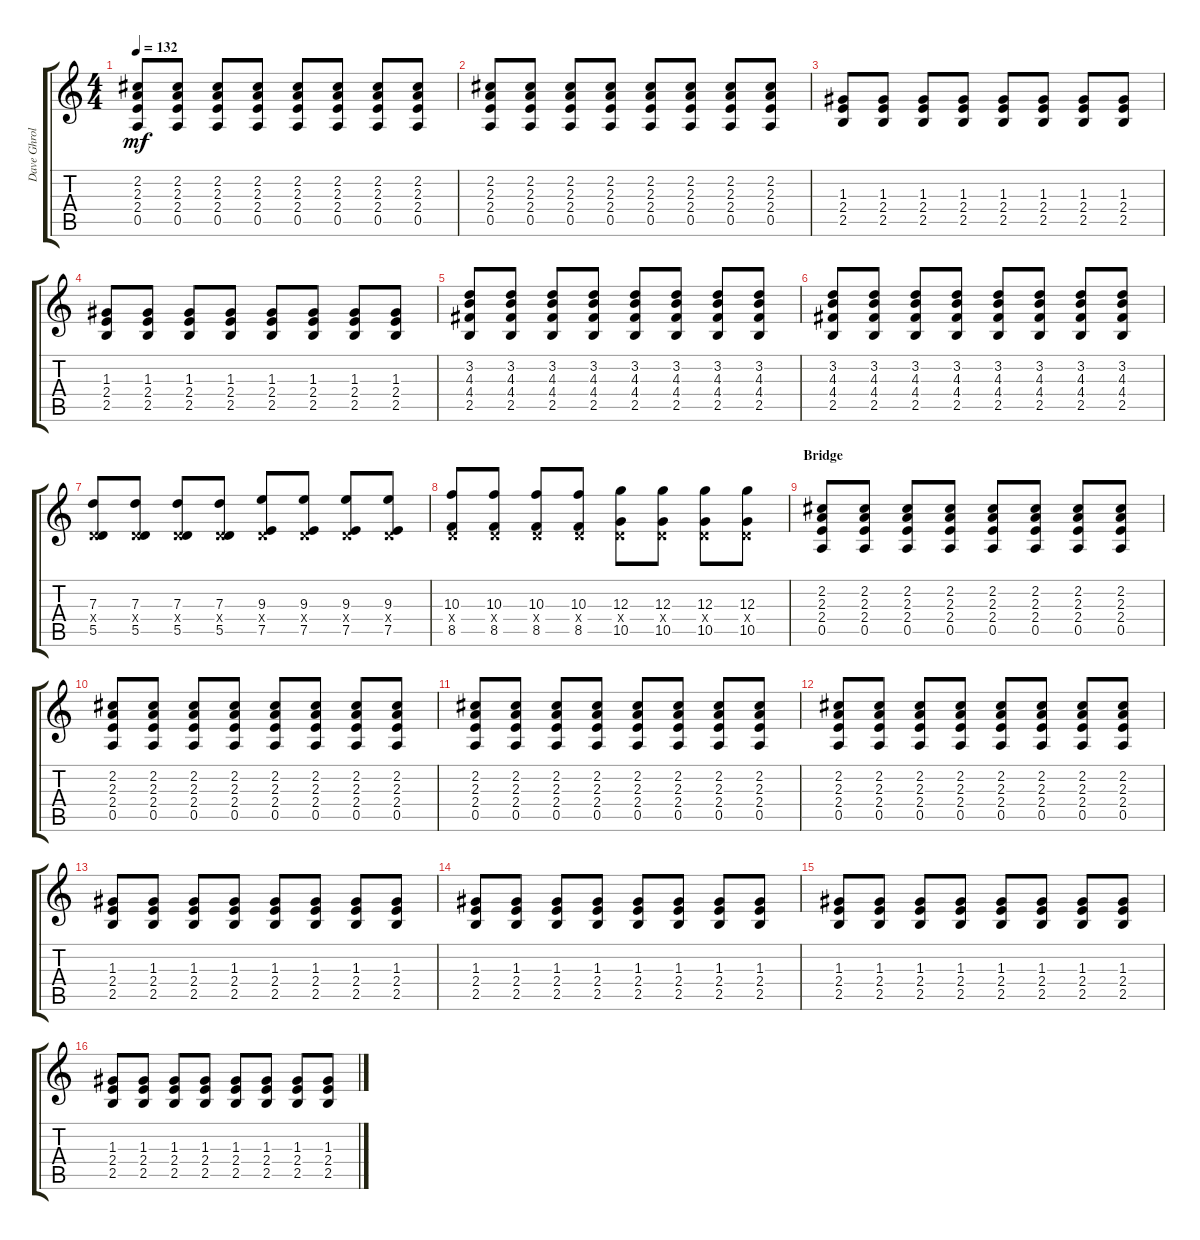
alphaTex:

\track ("Dave Ghrol (Rythm)" "Dave Ghrol") {instrument distortionguitar}
\staff {score tabs}
\tuning (E4 B3 G3 D3 A2 E2) {hide}
\ts (4 4)
\tempo 132
\clef g2
\ks c
(2.2 2.3 2.4 0.5).8{dy mf} (2.2 2.3 2.4 0.5).8 (2.2 2.3 2.4 0.5).8 (2.2 2.3 2.4 0.5).8 (2.2 2.3 2.4 0.5).8 (2.2 2.3 2.4 0.5).8 (2.2 2.3 2.4 0.5).8 (2.2 2.3 2.4 0.5).8 |
(2.2 2.3 2.4 0.5).8 (2.2 2.3 2.4 0.5).8 (2.2 2.3 2.4 0.5).8 (2.2 2.3 2.4 0.5).8 (2.2 2.3 2.4 0.5).8 (2.2 2.3 2.4 0.5).8 (2.2 2.3 2.4 0.5).8 (2.2 2.3 2.4 0.5).8 |
(1.3 2.4 2.5).8 (1.3 2.4 2.5).8 (1.3 2.4 2.5).8 (1.3 2.4 2.5).8 (1.3 2.4 2.5).8 (1.3 2.4 2.5).8 (1.3 2.4 2.5).8 (1.3 2.4 2.5).8 |
(1.3 2.4 2.5).8 (1.3 2.4 2.5).8 (1.3 2.4 2.5).8 (1.3 2.4 2.5).8 (1.3 2.4 2.5).8 (1.3 2.4 2.5).8 (1.3 2.4 2.5).8 (1.3 2.4 2.5).8 |
(3.2 4.3 4.4 2.5).8 (3.2 4.3 4.4 2.5).8 (3.2 4.3 4.4 2.5).8 (3.2 4.3 4.4 2.5).8 (3.2 4.3 4.4 2.5).8 (3.2 4.3 4.4 2.5).8 (3.2 4.3 4.4 2.5).8 (3.2 4.3 4.4 2.5).8 |
(3.2 4.3 4.4 2.5).8 (3.2 4.3 4.4 2.5).8 (3.2 4.3 4.4 2.5).8 (3.2 4.3 4.4 2.5).8 (3.2 4.3 4.4 2.5).8 (3.2 4.3 4.4 2.5).8 (3.2 4.3 4.4 2.5).8 (3.2 4.3 4.4 2.5).8 |
(7.3 0.4{x} 5.5).8 (7.3 0.4{x} 5.5).8 (7.3 0.4{x} 5.5).8 (7.3 0.4{x} 5.5).8 (9.3 0.4{x} 7.5).8 (9.3 0.4{x} 7.5).8 (9.3 0.4{x} 7.5).8 (9.3 0.4{x} 7.5).8 |
(10.3 0.4{x} 8.5).8 (10.3 0.4{x} 8.5).8 (10.3 0.4{x} 8.5).8 (10.3 0.4{x} 8.5).8 (12.3 0.4{x} 10.5).8 (12.3 0.4{x} 10.5).8 (12.3 0.4{x} 10.5).8 (12.3 0.4{x} 10.5).8 |
\section ("" "Bridge")
(2.2 2.3 2.4 0.5).8 (2.2 2.3 2.4 0.5).8 (2.2 2.3 2.4 0.5).8 (2.2 2.3 2.4 0.5).8 (2.2 2.3 2.4 0.5).8 (2.2 2.3 2.4 0.5).8 (2.2 2.3 2.4 0.5).8 (2.2 2.3 2.4 0.5).8 |
(2.2 2.3 2.4 0.5).8 (2.2 2.3 2.4 0.5).8 (2.2 2.3 2.4 0.5).8 (2.2 2.3 2.4 0.5).8 (2.2 2.3 2.4 0.5).8 (2.2 2.3 2.4 0.5).8 (2.2 2.3 2.4 0.5).8 (2.2 2.3 2.4 0.5).8 |
(2.2 2.3 2.4 0.5).8 (2.2 2.3 2.4 0.5).8 (2.2 2.3 2.4 0.5).8 (2.2 2.3 2.4 0.5).8 (2.2 2.3 2.4 0.5).8 (2.2 2.3 2.4 0.5).8 (2.2 2.3 2.4 0.5).8 (2.2 2.3 2.4 0.5).8 |
(2.2 2.3 2.4 0.5).8 (2.2 2.3 2.4 0.5).8 (2.2 2.3 2.4 0.5).8 (2.2 2.3 2.4 0.5).8 (2.2 2.3 2.4 0.5).8 (2.2 2.3 2.4 0.5).8 (2.2 2.3 2.4 0.5).8 (2.2 2.3 2.4 0.5).8 |
(1.3 2.4 2.5).8 (1.3 2.4 2.5).8 (1.3 2.4 2.5).8 (1.3 2.4 2.5).8 (1.3 2.4 2.5).8 (1.3 2.4 2.5).8 (1.3 2.4 2.5).8 (1.3 2.4 2.5).8 |
(1.3 2.4 2.5).8 (1.3 2.4 2.5).8 (1.3 2.4 2.5).8 (1.3 2.4 2.5).8 (1.3 2.4 2.5).8 (1.3 2.4 2.5).8 (1.3 2.4 2.5).8 (1.3 2.4 2.5).8 |
(1.3 2.4 2.5).8 (1.3 2.4 2.5).8 (1.3 2.4 2.5).8 (1.3 2.4 2.5).8 (1.3 2.4 2.5).8 (1.3 2.4 2.5).8 (1.3 2.4 2.5).8 (1.3 2.4 2.5).8 |
(1.3 2.4 2.5).8 (1.3 2.4 2.5).8 (1.3 2.4 2.5).8 (1.3 2.4 2.5).8 (1.3 2.4 2.5).8 (1.3 2.4 2.5).8 (1.3 2.4 2.5).8 (1.3 2.4 2.5).8
